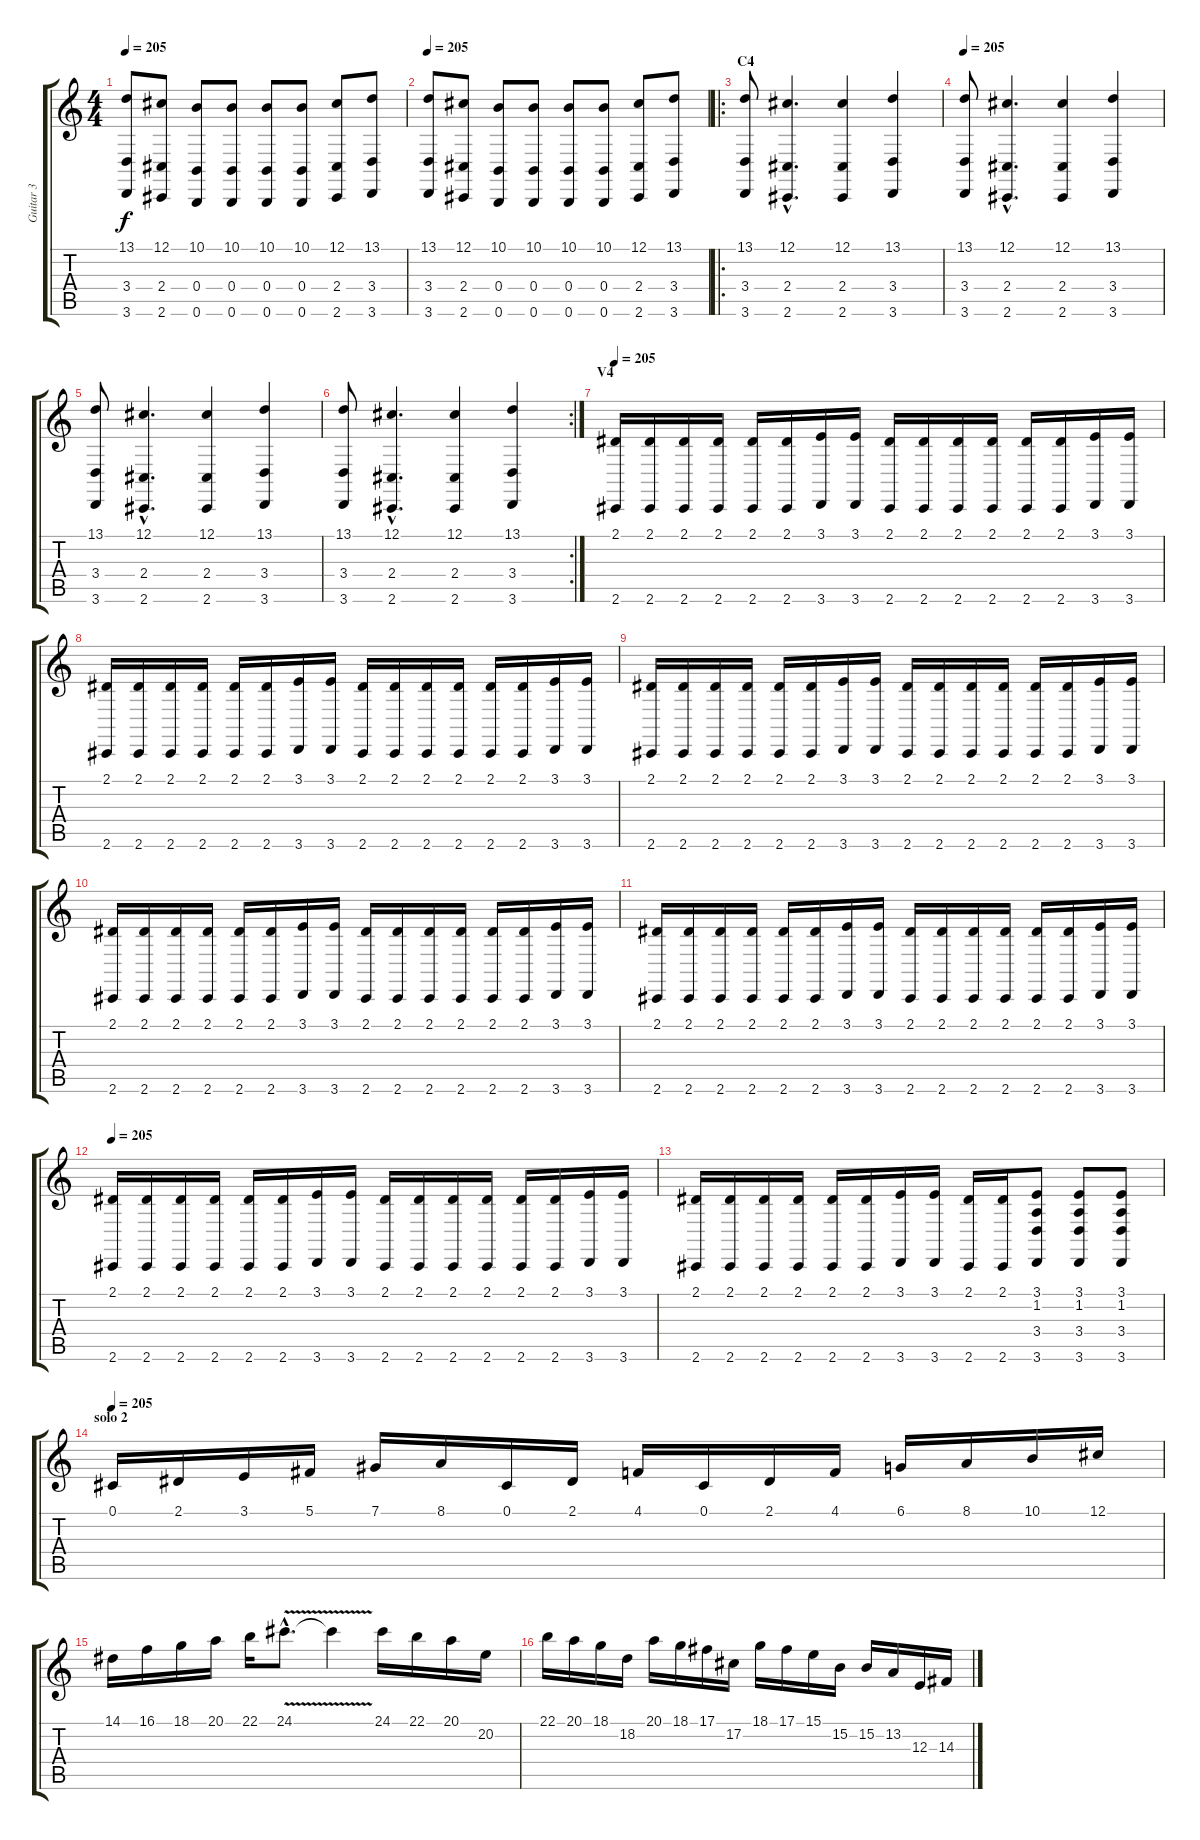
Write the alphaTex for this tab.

\track ("Guitar 3" "Guitar 3") {instrument accordion}
\staff {score tabs}
\tuning (Db4 Ab3 E3 B2 Gb2 B1) {hide}
\ts (4 4)
\tempo 205
\clef g2
\ks c
(13.1 3.4 3.6).8{dy f} (12.1 2.4 2.6).8 (10.1 0.4 0.6).8 (10.1 0.4 0.6).8 (10.1 0.4 0.6).8 (10.1 0.4 0.6).8 (12.1 2.4 2.6).8 (13.1 3.4 3.6).8 |
\tempo 205
(13.1 3.4 3.6).8 (12.1 2.4 2.6).8 (10.1 0.4 0.6).8 (10.1 0.4 0.6).8 (10.1 0.4 0.6).8 (10.1 0.4 0.6).8 (12.1 2.4 2.6).8 (13.1 3.4 3.6).8 |
\ro
\section ("" "C4")
(13.1 3.4 3.6).8 (12.1{hac} 2.4{hac} 2.6{hac}).4{d} (12.1 2.4 2.6).4 (13.1 3.4 3.6).4 |
\tempo 205
(13.1 3.4 3.6).8 (12.1{hac} 2.4{hac} 2.6{hac}).4{d} (12.1 2.4 2.6).4 (13.1 3.4 3.6).4 |
(13.1 3.4 3.6).8 (12.1{hac} 2.4{hac} 2.6{hac}).4{d} (12.1 2.4 2.6).4 (13.1 3.4 3.6).4 |
\rc 2
(13.1 3.4 3.6).8 (12.1{hac} 2.4{hac} 2.6{hac}).4{d} (12.1 2.4 2.6).4 (13.1 3.4 3.6).4 |
\section ("" "V4")
\tempo 205
(2.1 2.6).16 (2.1 2.6).16 (2.1 2.6).16 (2.1 2.6).16 (2.1 2.6).16 (2.1 2.6).16 (3.1 3.6).16 (3.1 3.6).16 (2.1 2.6).16 (2.1 2.6).16 (2.1 2.6).16 (2.1 2.6).16 (2.1 2.6).16 (2.1 2.6).16 (3.1 3.6).16 (3.1 3.6).16 |
(2.1 2.6).16 (2.1 2.6).16 (2.1 2.6).16 (2.1 2.6).16 (2.1 2.6).16 (2.1 2.6).16 (3.1 3.6).16 (3.1 3.6).16 (2.1 2.6).16 (2.1 2.6).16 (2.1 2.6).16 (2.1 2.6).16 (2.1 2.6).16 (2.1 2.6).16 (3.1 3.6).16 (3.1 3.6).16 |
(2.1 2.6).16 (2.1 2.6).16 (2.1 2.6).16 (2.1 2.6).16 (2.1 2.6).16 (2.1 2.6).16 (3.1 3.6).16 (3.1 3.6).16 (2.1 2.6).16 (2.1 2.6).16 (2.1 2.6).16 (2.1 2.6).16 (2.1 2.6).16 (2.1 2.6).16 (3.1 3.6).16 (3.1 3.6).16 |
(2.1 2.6).16 (2.1 2.6).16 (2.1 2.6).16 (2.1 2.6).16 (2.1 2.6).16 (2.1 2.6).16 (3.1 3.6).16 (3.1 3.6).16 (2.1 2.6).16 (2.1 2.6).16 (2.1 2.6).16 (2.1 2.6).16 (2.1 2.6).16 (2.1 2.6).16 (3.1 3.6).16 (3.1 3.6).16 |
(2.1 2.6).16 (2.1 2.6).16 (2.1 2.6).16 (2.1 2.6).16 (2.1 2.6).16 (2.1 2.6).16 (3.1 3.6).16 (3.1 3.6).16 (2.1 2.6).16 (2.1 2.6).16 (2.1 2.6).16 (2.1 2.6).16 (2.1 2.6).16 (2.1 2.6).16 (3.1 3.6).16 (3.1 3.6).16 |
\tempo 205
(2.1 2.6).16 (2.1 2.6).16 (2.1 2.6).16 (2.1 2.6).16 (2.1 2.6).16 (2.1 2.6).16 (3.1 3.6).16 (3.1 3.6).16 (2.1 2.6).16 (2.1 2.6).16 (2.1 2.6).16 (2.1 2.6).16 (2.1 2.6).16 (2.1 2.6).16 (3.1 3.6).16 (3.1 3.6).16 |
(2.1 2.6).16 (2.1 2.6).16 (2.1 2.6).16 (2.1 2.6).16 (2.1 2.6).16 (2.1 2.6).16 (3.1 3.6).16 (3.1 3.6).16 (2.1 2.6).16 (2.1 2.6).16 (3.1 1.2 3.4 3.6).8 (3.1 1.2 3.4 3.6).8 (3.1 1.2 3.4 3.6).8 |
\section ("" "solo 2")
\tempo 205
0.1.16{volume 16} 2.1.16 3.1.16 5.1.16 7.1.16 8.1.16 0.1.16 2.1.16 4.1.16 0.1.16 2.1.16 4.1.16 6.1.16 8.1.16 10.1.16 12.1.16 |
14.1.16 16.1.16 18.1.16 20.1.16 22.1.16 24.1{v hac}.8{d} 24.1{v t}.4 24.1.16 22.1.16 20.1.16 20.2.16 |
22.1.16 20.1.16 18.1.16 18.2.16 20.1.16 18.1.16 17.1.16 17.2.16 18.1.16 17.1.16 15.1.16 15.2.16 15.2.16 13.2.16 12.3.16 14.3.16
